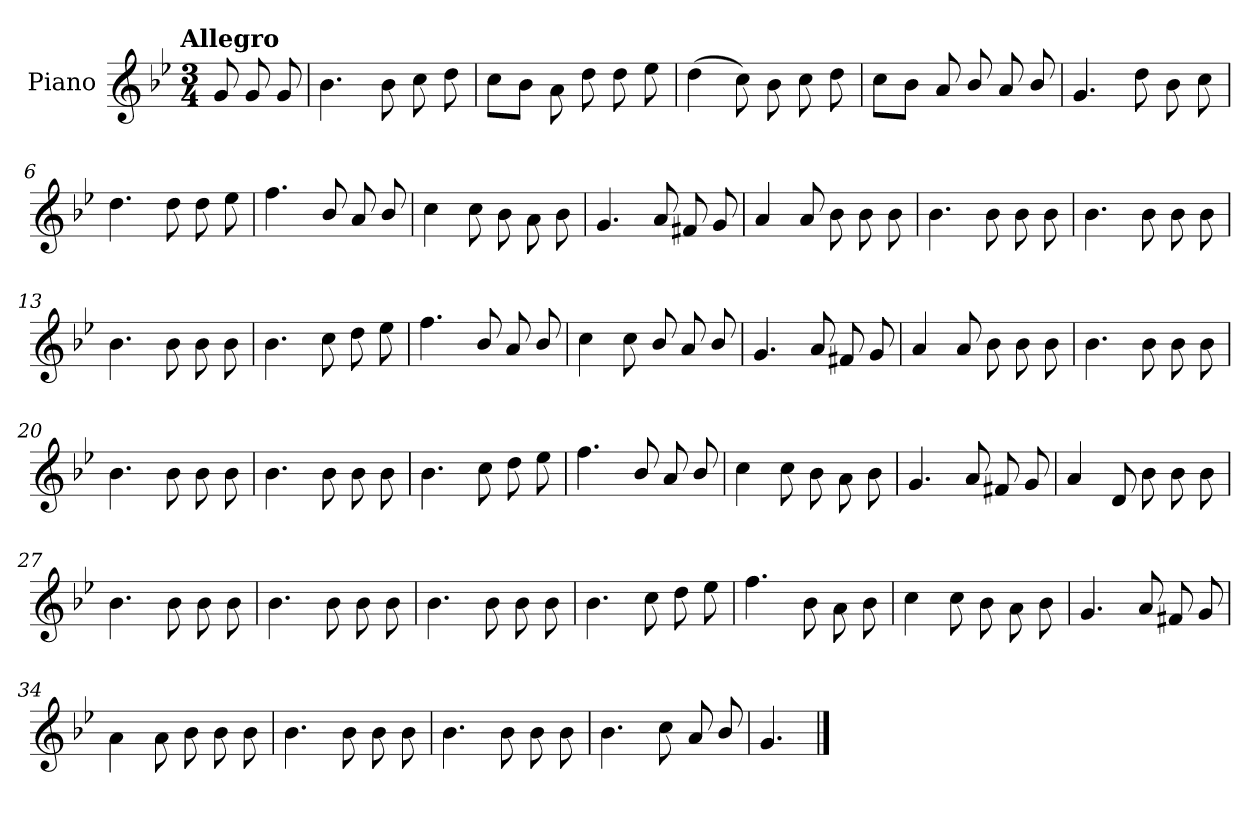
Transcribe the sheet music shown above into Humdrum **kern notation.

**kern
*part1
*staff1
*I"Piano
*I'Pno.
*clefG2
*k[b-e-]
!!LO:TX:omd:t=Allegro
*M3/4
*MM144
=
8g/
8g/
8g/
=1
4.b-\
8b-\
8cc\
8dd\
=2
8cc\L
8b-\J
8a\
8dd\
8dd\
8ee-\
=3
(>4dd\
8cc\)
8b-\
8cc\
8dd\
!!LO:LB:g=z
=4
8cc\L
8b-\J
8a/
8b-/
8a/
8b-/
=5
4.g/
8dd\
8b-\
8cc\
=6
4.dd\
8dd\
8dd\
8ee-\
=7
4.ff\
8b-/
8a/
8b-/
=8
4cc\
8cc\
8b-\
8a\
8b-\
!!LO:LB:g=z
=9
4.g/
8a/
8f#X/
8g/
=10
4a/
8a/
8b-\
8b-\
8b-\
=11
4.b-\
8b-\
8b-\
8b-\
=12
4.b-\
8b-\
8b-\
8b-\
=13
4.b-\
8b-\
8b-\
8b-\
!!LO:LB:g=z
=14
4.b-\
8cc\
8dd\
8ee-\
=15
4.ff\
8b-/
8a/
8b-/
=16
4cc\
8cc\
8b-/
8a/
8b-/
=17
4.g/
8a/
8f#X/
8g/
=18
4a/
8a/
8b-\
8b-\
8b-\
!!LO:LB:g=z
=19
4.b-\
8b-\
8b-\
8b-\
=20
4.b-\
8b-\
8b-\
8b-\
=21
4.b-\
8b-\
8b-\
8b-\
=22
4.b-\
8cc\
8dd\
8ee-\
=23
4.ff\
8b-/
8a/
8b-/
!!LO:LB:g=z
=24
4cc\
8cc\
8b-\
8a\
8b-\
=25
4.g/
8a/
8f#X/
8g/
=26
4a/
8d/
8b-\
8b-\
8b-\
=27
4.b-\
8b-\
8b-\
8b-\
=28
4.b-\
8b-\
8b-\
8b-\
!!LO:LB:g=z
=29
4.b-\
8b-\
8b-\
8b-\
=30
4.b-\
8cc\
8dd\
8ee-\
=31
4.ff\
8b-\
8a\
8b-\
=32
4cc\
8cc\
8b-\
8a\
8b-\
=33
4.g/
8a/
8f#X/
8g/
!!LO:LB:g=z
=34
4a\
8a\
8b-\
8b-\
8b-\
=35
4.b-\
8b-\
8b-\
8b-\
=36
4.b-\
8b-\
8b-\
8b-\
=37
4.b-\
8cc\
8a/
8b-/
=38
4.g/
==
*-
